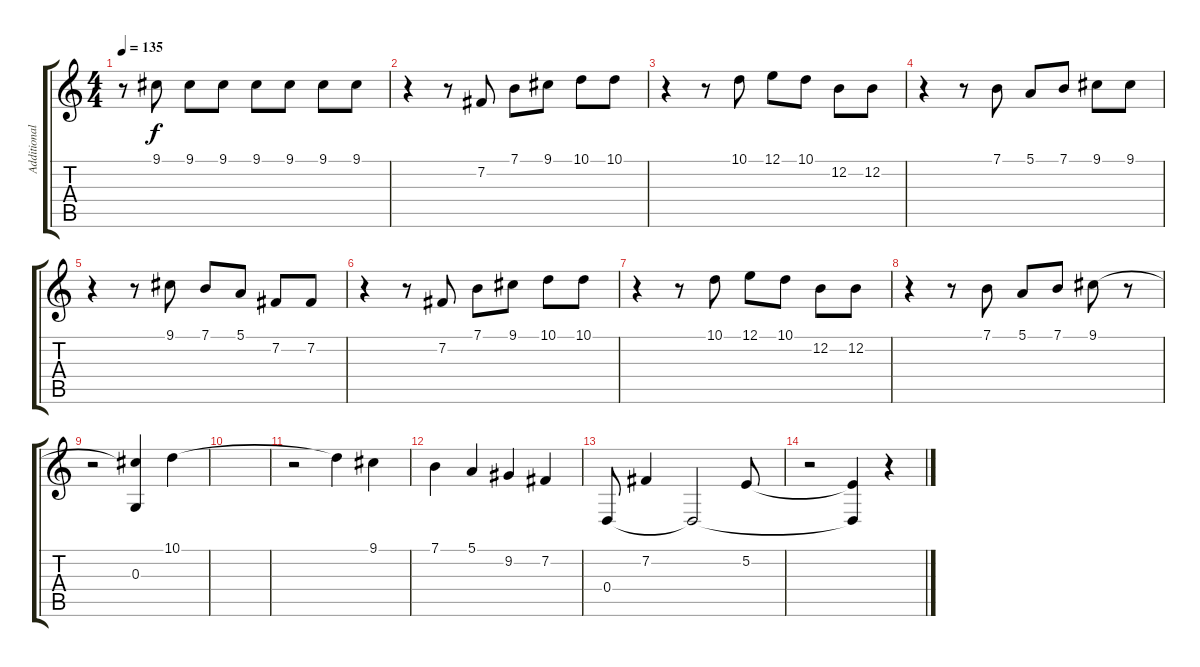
\track ("Additional Musician" "Additional") {instrument trumpet}
\staff {score tabs}
\tuning (E4 B3 G3 D3 A2 E2) {hide}
\ts (4 4)
\tempo 135
\clef g2
\ks c
r.8{dy f} 9.1.8 9.1.8 9.1.8 9.1.8 9.1.8 9.1.8 9.1.8 |
r.4 r.8 7.2.8 7.1.8 9.1.8 10.1.8 10.1.8 |
r.4 r.8 10.1.8 12.1.8 10.1.8 12.2.8 12.2.8 |
r.4 r.8 7.1.8 5.1.8 7.1.8 9.1.8 9.1.8 |
r.4 r.8 9.1.8 7.1.8 5.1.8 7.2.8 7.2.8 |
r.4 r.8 7.2.8 7.1.8 9.1.8 10.1.8 10.1.8 |
r.4 r.8 10.1.8 12.1.8 10.1.8 12.2.8 12.2.8 |
r.4 r.8 7.1.8 5.1.8 7.1.8 9.1.8 r.8 |
r.2 (9.1{t} 0.3).4 10.1.4 |
|
r.2 10.1{t}.4 9.1.4 |
7.1.4 5.1.4 9.2.4 7.2.4 |
0.4.8 7.2.4 0.4{t}.2 5.2.8 |
r.2 (5.2{t} 0.4{t}).4 r.4
